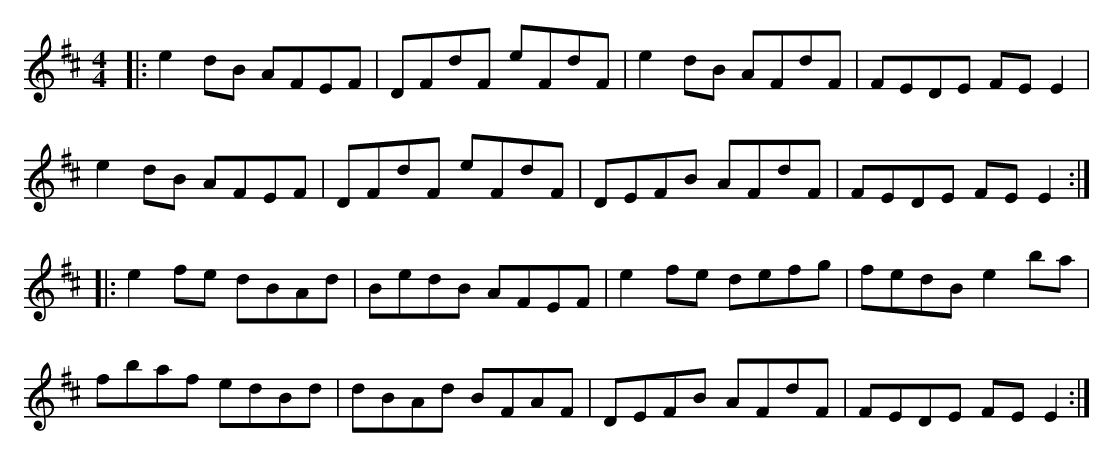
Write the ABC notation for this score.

X:1
M:4/4
K:Edor
|:e2 dB AFEF|DFdF eFdF|e2 dB AFdF|FEDE FEE2|
e2 dB AFEF|DFdF eFdF|DEFB AFdF|FEDE FE E2:|
|:e2 fe dBAd|BedB AFEF|e2 fe defg|fedB e2ba|
fbaf edBd|dBAd BFAF|DEFB AFdF|FEDE FE E2:|
